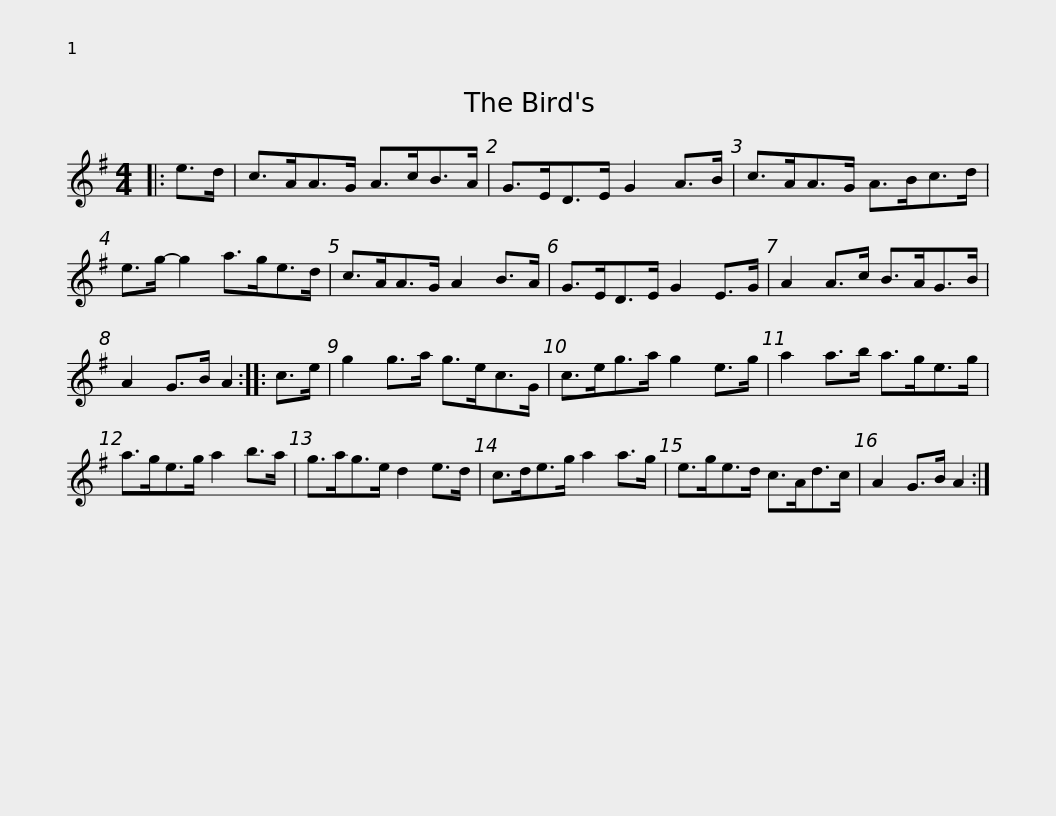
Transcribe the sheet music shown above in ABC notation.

X:1
L:1/8
M:4/4
I:linebreak $
K:G
V:1 treble
V:1
|: e>d | c>AA>G A>cB>A | G>ED>E G2 A>B | c>AA>G A>Bc>d | e>g- g2 a>ge>d |$ %5
 c>AA>G A2 B>A | G>ED>E G2 E>G | A2 A>c B>AG>B | A2 G>B A2 :: c>e | %10
 g2 g>a g>ec>G |$ c>eg>a g2 e>g | a2 a>b a>ge>g | a>ge>g a2 b>a | g>ag>e d2 e>d | %15
 c>de>g a2 a>g |$ e>ge>d c>Ad>c | A2 G>B A2 :| %18
